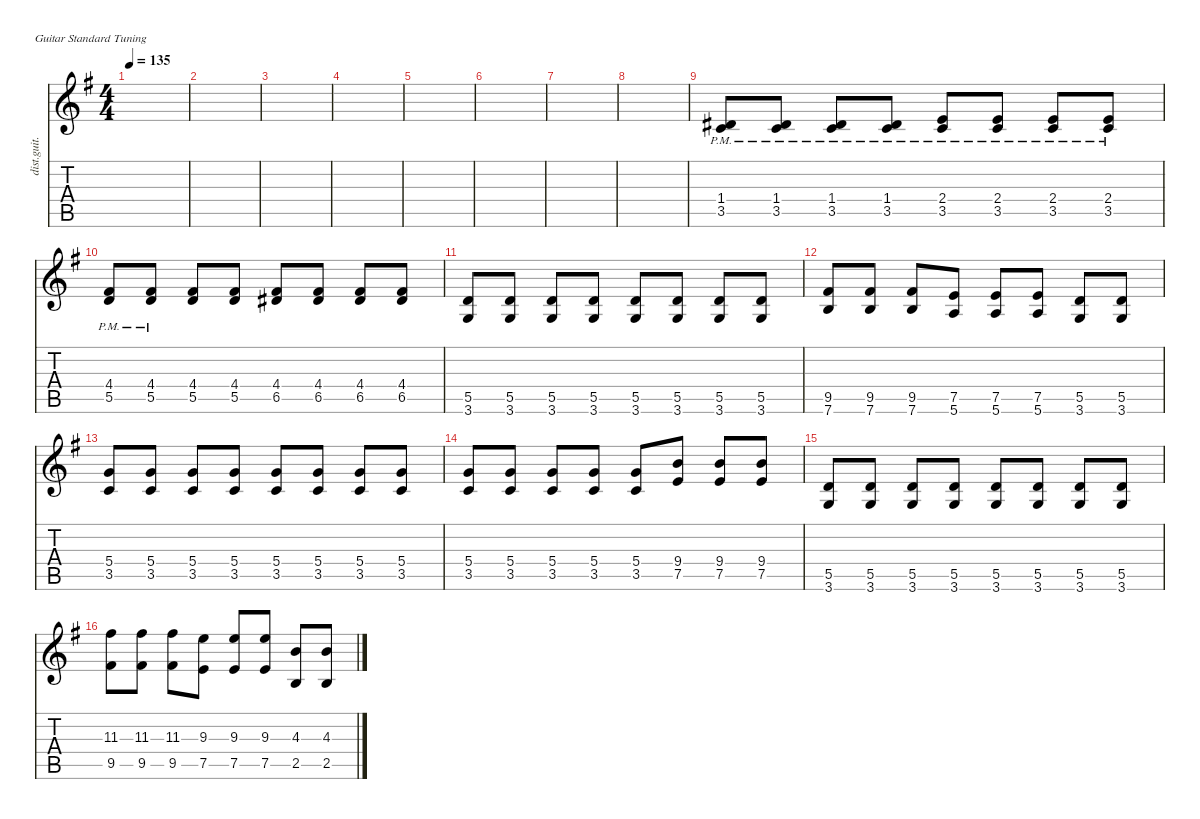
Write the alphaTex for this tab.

\defaultSystemsLayout 4
\hideDynamics
\bracketExtendMode nobrackets
\track ("Distortion Guitar" "dist.guit.") {instrument distortionguitar}
\staff {score tabs}
\tuning (E4 B3 G3 D3 A2 E2)
\ts (4 4)
\tempo 135
\clef g2
\ks g
|
|
|
|
|
|
|
|
(3.5{pm acc forcenatural} 1.4{pm acc #}).8{beam Up} (3.5{pm acc forcenatural} 1.4{pm acc #}).8{beam Up} (3.5{pm acc forcenatural} 1.4{pm acc #}).8{beam Up} (3.5{pm acc forcenatural} 1.4{pm acc #}).8{beam Up} (3.5{pm acc forcenatural} 2.4{pm acc forcenatural}).8{beam Up} (3.5{pm acc forcenatural} 2.4{pm acc forcenatural}).8{beam Up} (3.5{pm acc forcenatural} 2.4{pm acc forcenatural}).8{beam Up} (3.5{pm acc forcenatural} 2.4{pm acc forcenatural}).8{beam Up} |
(5.5{pm acc forcenatural} 4.4{pm acc #}).8{beam Up} (5.5{pm acc forcenatural} 4.4{pm acc #}).8{beam Up} (5.5{acc forcenatural} 4.4{acc #}).8{beam Up} (5.5{acc forcenatural} 4.4{acc #}).8{beam Up} (6.5{acc #} 4.4{acc #}).8{beam Up} (6.5{acc #} 4.4{acc #}).8{beam Up} (6.5{acc #} 4.4{acc #}).8{beam Up} (6.5{acc #} 4.4{acc #}).8{beam Up} |
(3.6{acc forcenatural} 5.5{acc forcenatural}).8{beam Up} (3.6{acc forcenatural} 5.5{acc forcenatural}).8{beam Up} (3.6{acc forcenatural} 5.5{acc forcenatural}).8{beam Up} (3.6{acc forcenatural} 5.5{acc forcenatural}).8{beam Up} (3.6{acc forcenatural} 5.5{acc forcenatural}).8{beam Up} (3.6{acc forcenatural} 5.5{acc forcenatural}).8{beam Up} (3.6{acc forcenatural} 5.5{acc forcenatural}).8{beam Up} (3.6{acc forcenatural} 5.5{acc forcenatural}).8{beam Up} |
(9.5{acc #} 7.6{acc forcenatural}).8{beam Up} (9.5{acc #} 7.6{acc forcenatural}).8{beam Up} (9.5{acc #} 7.6{acc forcenatural}).8{beam Up} (5.6{acc forcenatural} 7.5{acc forcenatural}).8{beam Up} (5.6{acc forcenatural} 7.5{acc forcenatural}).8{beam Up} (5.6{acc forcenatural} 7.5{acc forcenatural}).8{beam Up} (3.6{acc forcenatural} 5.5{acc forcenatural}).8{beam Up} (3.6{acc forcenatural} 5.5{acc forcenatural}).8{beam Up} |
(3.5{acc forcenatural} 5.4{acc forcenatural}).8{beam Up} (3.5{acc forcenatural} 5.4{acc forcenatural}).8{beam Up} (3.5{acc forcenatural} 5.4{acc forcenatural}).8{beam Up} (3.5{acc forcenatural} 5.4{acc forcenatural}).8{beam Up} (3.5{acc forcenatural} 5.4{acc forcenatural}).8{beam Up} (3.5{acc forcenatural} 5.4{acc forcenatural}).8{beam Up} (3.5{acc forcenatural} 5.4{acc forcenatural}).8{beam Up} (3.5{acc forcenatural} 5.4{acc forcenatural}).8{beam Up} |
(3.5{acc forcenatural} 5.4{acc forcenatural}).8{beam Up} (3.5{acc forcenatural} 5.4{acc forcenatural}).8{beam Up} (3.5{acc forcenatural} 5.4{acc forcenatural}).8{beam Up} (3.5{acc forcenatural} 5.4{acc forcenatural}).8{beam Up} (3.5{acc forcenatural} 5.4{acc forcenatural}).8{beam Up} (7.5{acc forcenatural} 9.4{acc forcenatural}).8{beam Up} (7.5{acc forcenatural} 9.4{acc forcenatural}).8{beam Up} (7.5{acc forcenatural} 9.4{acc forcenatural}).8{beam Up} |
(3.6{acc forcenatural} 5.5{acc forcenatural}).8{beam Up} (3.6{acc forcenatural} 5.5{acc forcenatural}).8{beam Up} (3.6{acc forcenatural} 5.5{acc forcenatural}).8{beam Up} (3.6{acc forcenatural} 5.5{acc forcenatural}).8{beam Up} (3.6{acc forcenatural} 5.5{acc forcenatural}).8{beam Up} (3.6{acc forcenatural} 5.5{acc forcenatural}).8{beam Up} (3.6{acc forcenatural} 5.5{acc forcenatural}).8{beam Up} (3.6{acc forcenatural} 5.5{acc forcenatural}).8{beam Up} |
(9.5{acc #} 11.3{acc #}).8{beam Down} (9.5{acc #} 11.3{acc #}).8{beam Down} (9.5{acc #} 11.3{acc #}).8{beam Down} (7.5{acc forcenatural} 9.3{acc forcenatural}).8{beam Down} (7.5{acc forcenatural} 9.3{acc forcenatural}).8{beam Up} (7.5{acc forcenatural} 9.3{acc forcenatural}).8{beam Up} (2.5{acc forcenatural} 4.3{acc forcenatural}).8{beam Up} (2.5{acc forcenatural} 4.3{acc forcenatural}).8{beam Up}
